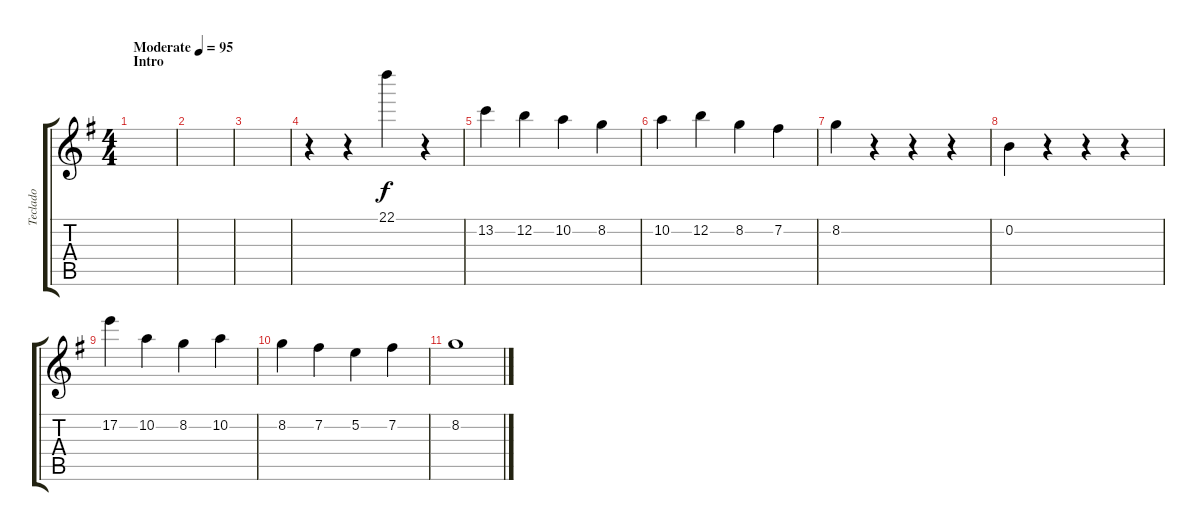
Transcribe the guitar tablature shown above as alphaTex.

\track ("Teclado" "Teclado") {instrument vibraphone}
\staff {score tabs}
\tuning (E5 B4 G4 D4 A3 E3) {hide}
\ts (4 4)
\section ("" "Intro")
\tempo (95 "Moderate")
\clef g2
\ks g
|
|
|
r.4 r.4 22.1.4 r.4 |
13.2.4 12.2.4 10.2.4 8.2.4 |
10.2.4 12.2.4 8.2.4 7.2.4 |
8.2.4 r.4 r.4 r.4 |
0.2.4 r.4 r.4 r.4 |
17.2.4 10.2.4 8.2.4 10.2.4 |
8.2.4 7.2.4 5.2.4 7.2.4 |
8.2.1
